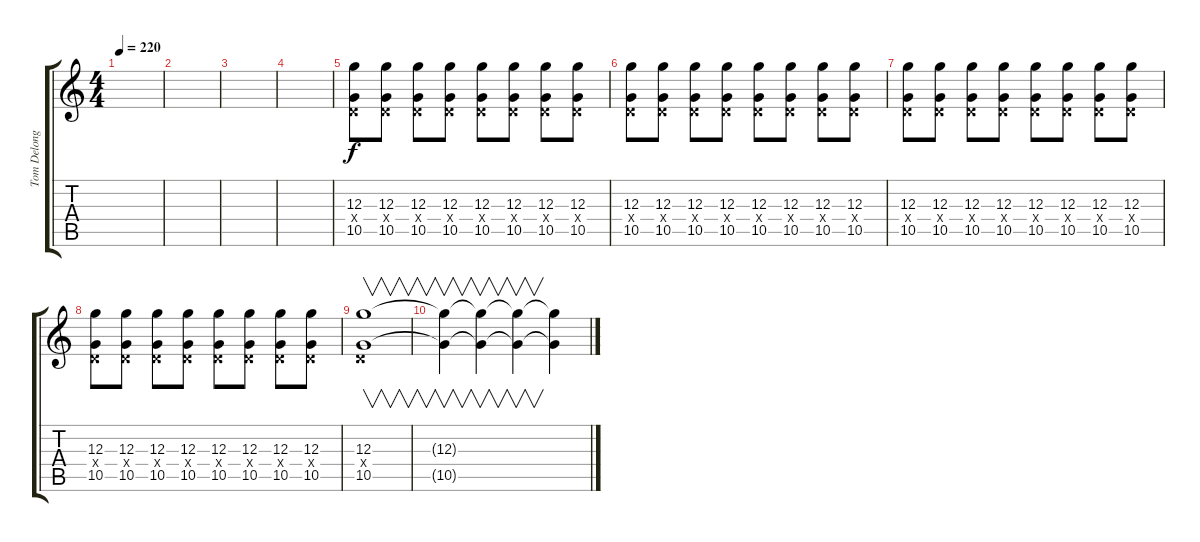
\track ("Tom Delonge (Guitar)" "Tom Delong") {instrument overdrivenguitar}
\staff {score tabs}
\tuning (E4 B3 G3 D3 A2 E2) {hide}
\ts (4 4)
\tempo 220
\clef g2
\ks c
|
|
|
|
(12.3 0.4{x} 10.5).8 (12.3 0.4{x} 10.5).8 (12.3 0.4{x} 10.5).8 (12.3 0.4{x} 10.5).8 (12.3 0.4{x} 10.5).8 (12.3 0.4{x} 10.5).8 (12.3 0.4{x} 10.5).8 (12.3 0.4{x} 10.5).8 |
(12.3 0.4{x} 10.5).8 (12.3 0.4{x} 10.5).8 (12.3 0.4{x} 10.5).8 (12.3 0.4{x} 10.5).8 (12.3 0.4{x} 10.5).8 (12.3 0.4{x} 10.5).8 (12.3 0.4{x} 10.5).8 (12.3 0.4{x} 10.5).8 |
(12.3 0.4{x} 10.5).8 (12.3 0.4{x} 10.5).8 (12.3 0.4{x} 10.5).8 (12.3 0.4{x} 10.5).8 (12.3 0.4{x} 10.5).8 (12.3 0.4{x} 10.5).8 (12.3 0.4{x} 10.5).8 (12.3 0.4{x} 10.5).8 |
(12.3 0.4{x} 10.5).8 (12.3 0.4{x} 10.5).8 (12.3 0.4{x} 10.5).8 (12.3 0.4{x} 10.5).8 (12.3 0.4{x} 10.5).8 (12.3 0.4{x} 10.5).8 (12.3 0.4{x} 10.5).8 (12.3 0.4{x} 10.5).8 |
(12.3 0.4{x} 10.5).1{v} |
(12.3{t} 10.5{t}).4{v volume 15} (12.3{t} 10.5{t}).4{v volume 14} (12.3{t} 10.5{t}).4{v volume 10} (12.3{t} 10.5{t}).4{volume 6}
